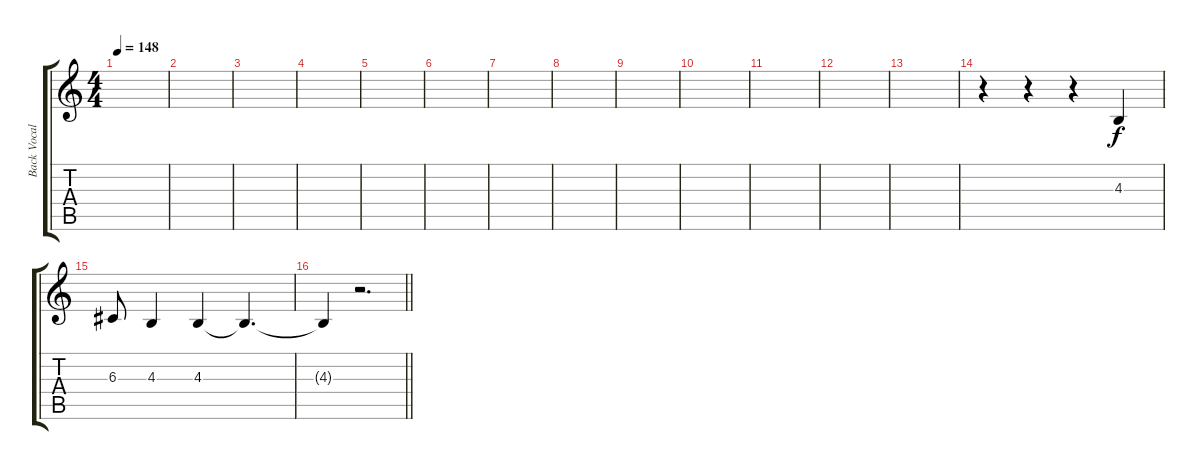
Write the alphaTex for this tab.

\track ("Back Vocals" "Back Vocal") {instrument tenorsax}
\staff {score tabs}
\tuning (E4 B3 G3 D3 A2 E2) {hide}
\ts (4 4)
\tempo 148
\clef g2
\ks c
|
|
|
|
|
|
|
|
|
|
|
|
|
r.4 r.4 r.4 4.3.4 |
6.3.8 4.3.4 4.3.4 4.3{t}.4{d} |
\barLineRight lightlight
4.3{t}.4 r.2{d}
